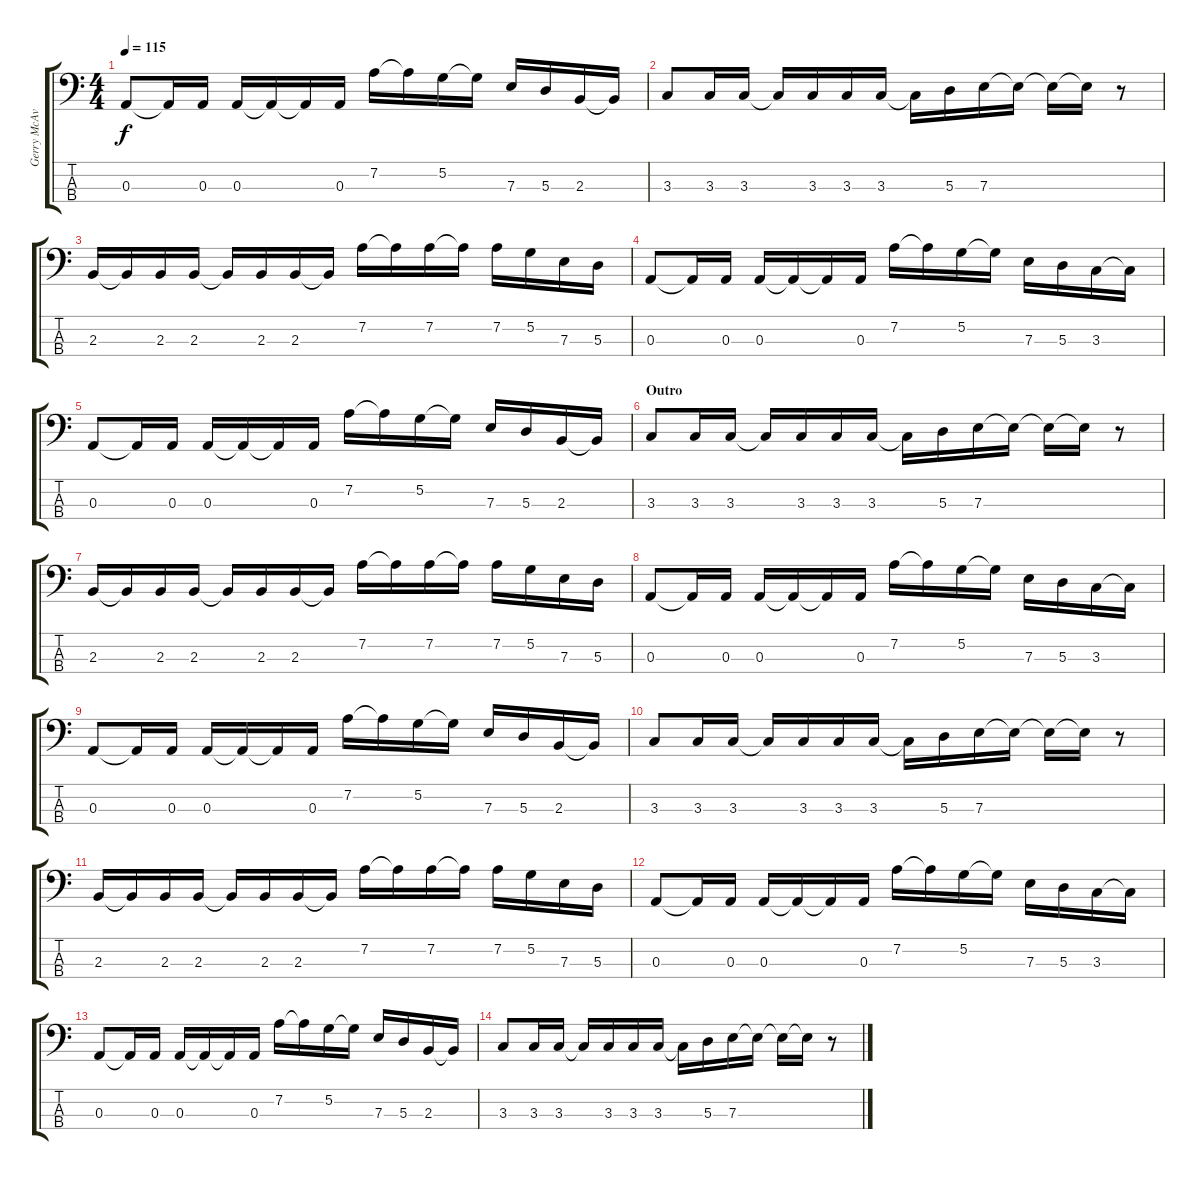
\track ("Gerry McAvoy" "Gerry McAv") {instrument electricbassfinger}
\staff {score tabs}
\tuning (G2 D2 A1 E1) {hide}
\ts (4 4)
\tempo 115
\clef f4
\ks c
0.3.8{dy f} 0.3{t}.16 0.3.16 0.3.16 0.3{t}.16 0.3{t}.16 0.3.16 7.2.16 7.2{t}.16 5.2.16 5.2{t}.16 7.3.16 5.3.16 2.3.16 2.3{t}.16 |
3.3.8 3.3.16 3.3.16 3.3{t}.16 3.3.16 3.3.16 3.3.16 3.3{t}.16 5.3.16 7.3.16 7.3{t}.16 7.3{t}.16 7.3{t}.16 r.8 |
2.3.16 2.3{t}.16 2.3.16 2.3.16 2.3{t}.16 2.3.16 2.3.16 2.3{t}.16 7.2.16 7.2{t}.16 7.2.16 7.2{t}.16 7.2.16 5.2.16 7.3.16 5.3.16 |
0.3.8 0.3{t}.16 0.3.16 0.3.16 0.3{t}.16 0.3{t}.16 0.3.16 7.2.16 7.2{t}.16 5.2.16 5.2{t}.16 7.3.16 5.3.16 3.3.16 3.3{t}.16 |
0.3.8 0.3{t}.16 0.3.16 0.3.16 0.3{t}.16 0.3{t}.16 0.3.16 7.2.16 7.2{t}.16 5.2.16 5.2{t}.16 7.3.16 5.3.16 2.3.16 2.3{t}.16 |
\section ("" "Outro")
3.3.8 3.3.16 3.3.16 3.3{t}.16 3.3.16 3.3.16 3.3.16 3.3{t}.16 5.3.16 7.3.16 7.3{t}.16 7.3{t}.16 7.3{t}.16 r.8 |
2.3.16 2.3{t}.16 2.3.16 2.3.16 2.3{t}.16 2.3.16 2.3.16 2.3{t}.16 7.2.16 7.2{t}.16 7.2.16 7.2{t}.16 7.2.16 5.2.16 7.3.16 5.3.16 |
0.3.8 0.3{t}.16 0.3.16 0.3.16 0.3{t}.16 0.3{t}.16 0.3.16 7.2.16 7.2{t}.16 5.2.16 5.2{t}.16 7.3.16 5.3.16 3.3.16 3.3{t}.16 |
0.3.8 0.3{t}.16 0.3.16 0.3.16 0.3{t}.16 0.3{t}.16 0.3.16 7.2.16 7.2{t}.16 5.2.16 5.2{t}.16 7.3.16 5.3.16 2.3.16 2.3{t}.16 |
3.3.8 3.3.16 3.3.16 3.3{t}.16 3.3.16 3.3.16 3.3.16 3.3{t}.16 5.3.16 7.3.16 7.3{t}.16 7.3{t}.16 7.3{t}.16 r.8 |
2.3.16 2.3{t}.16 2.3.16 2.3.16 2.3{t}.16 2.3.16 2.3.16 2.3{t}.16 7.2.16 7.2{t}.16 7.2.16 7.2{t}.16 7.2.16 5.2.16 7.3.16 5.3.16 |
0.3.8 0.3{t}.16 0.3.16 0.3.16 0.3{t}.16 0.3{t}.16 0.3.16 7.2.16 7.2{t}.16 5.2.16 5.2{t}.16 7.3.16 5.3.16 3.3.16 3.3{t}.16 |
0.3.8 0.3{t}.16 0.3.16 0.3.16 0.3{t}.16 0.3{t}.16 0.3.16 7.2.16 7.2{t}.16 5.2.16 5.2{t}.16 7.3.16 5.3.16 2.3.16 2.3{t}.16 |
3.3.8 3.3.16 3.3.16 3.3{t}.16 3.3.16 3.3.16 3.3.16 3.3{t}.16 5.3.16 7.3.16 7.3{t}.16 7.3{t}.16 7.3{t}.16 r.8
